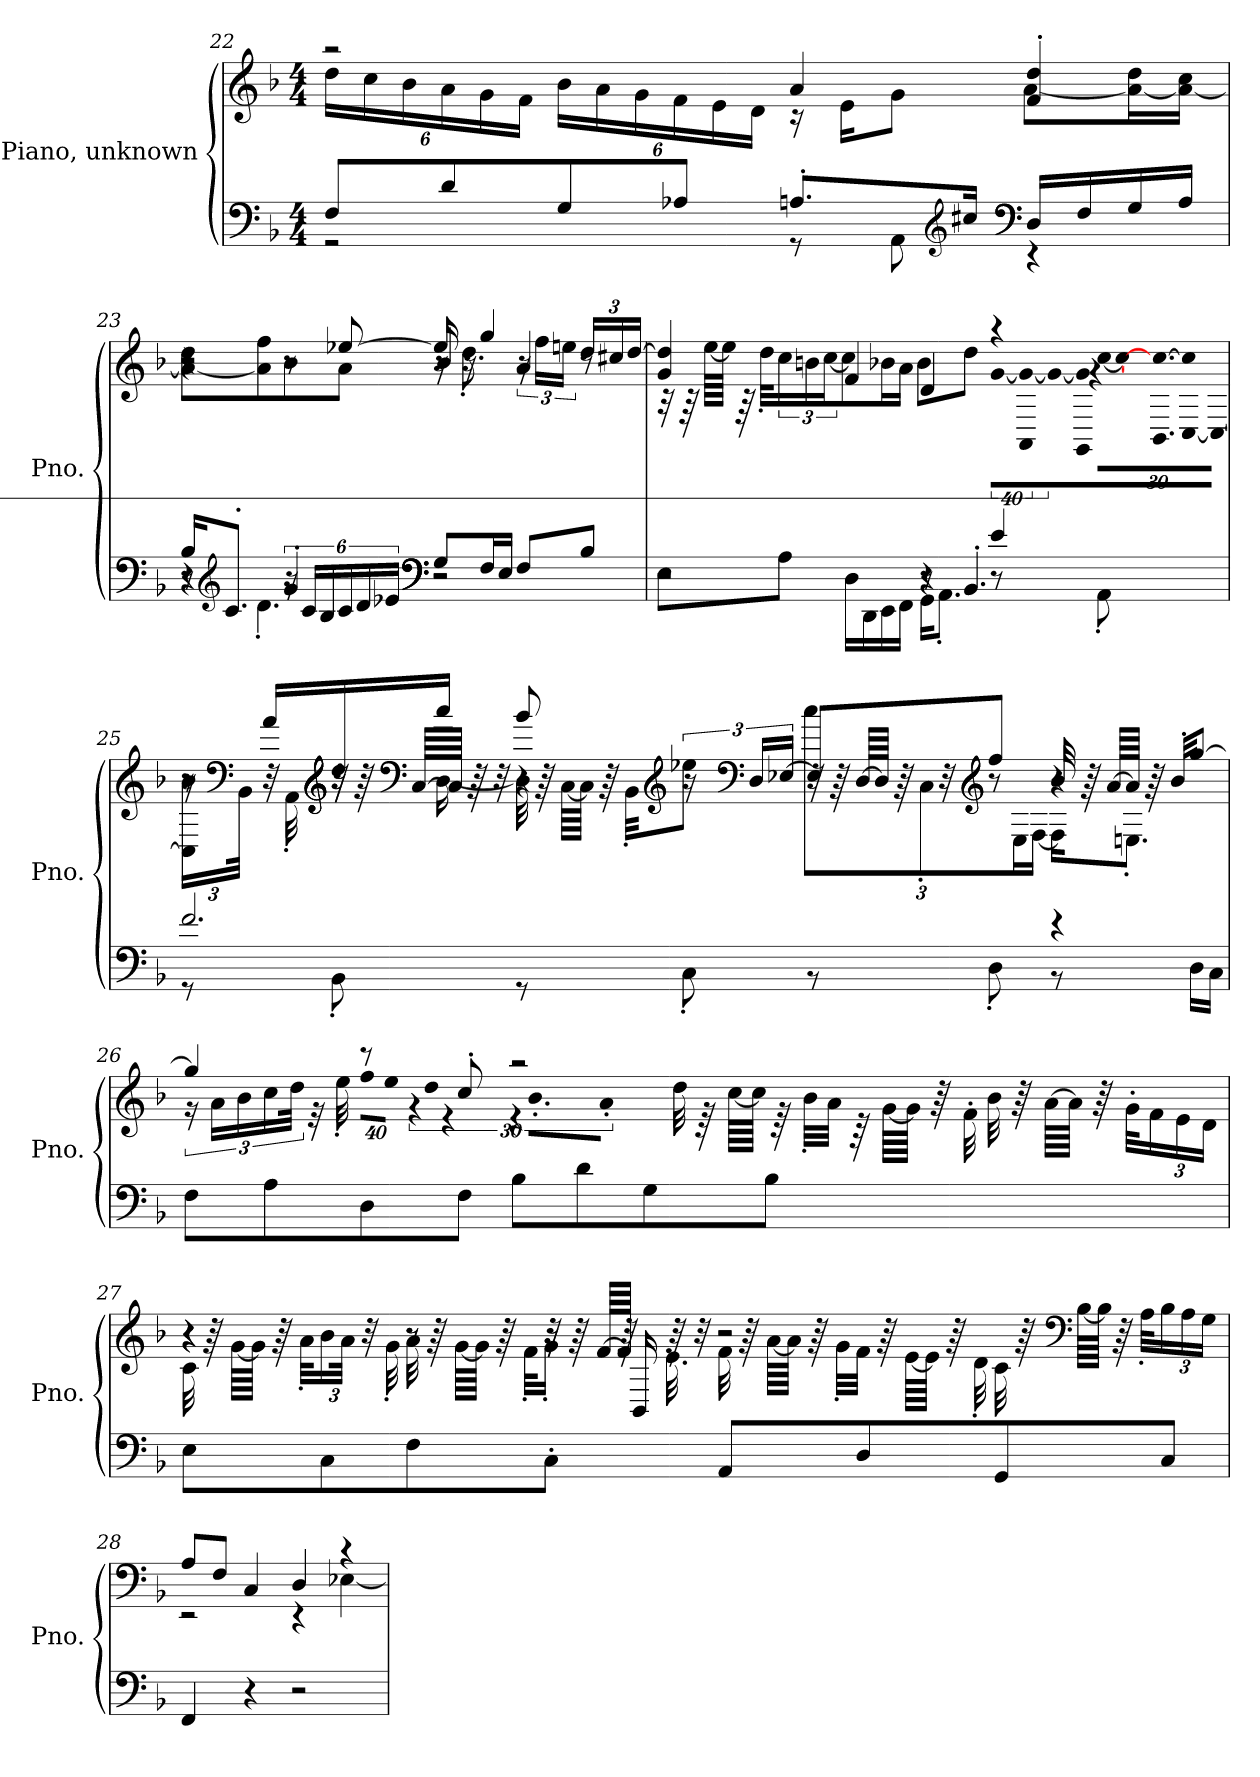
**kern	**kern
*part1	*part1
*staff2	*staff1
*I"Piano, unknown	*
*I'Pno.	*
!!LO:LB:g=z
*clefF4	*clefG2
*k[b-]	*k[b-]
*M4/4	*M4/4
=22	=22
*^	*^
*	*	*	*Xbrackettup
8F/L	2r	2r	24dd\LL
.	.	.	24cc\
.	.	.	24b-\
8d/	.	.	24a\
.	.	.	24g\
.	.	.	24f\JJ
8G/	.	.	24b-\LL
.	.	.	24a\
.	.	.	24g\
8A-X/J	.	.	24f\
.	.	.	24e\
.	.	.	24d\JJ
8.An'/L	8r	4a/	16r
.	.	.	16e\KL
.	8AA\	.	8g\J
*clefG2	*	*	*
16cc#X/Jk	.	.	.
*clefF4	*	*	*
16D/LL	4r	4f/' 4dd/'	[8a\L
16F/	.	.	.
16G/	.	.	16a\_ 16dd\L
16A/JJ	.	.	16a\_ 16cc\JJ
!!LO:LB:g=z
=23	=23	=23	=23
*	*^	*	*^
4r	8r	16B-/KL	4r	8a\_ 8dd\L	2r
*clefG2	*	*	*	*	*
.	.	8.c'/J	.	.	.
.	4.d'\	.	.	8a\] 8ff\	.
4g'/	.	24r	8r	8b-\	.
.	.	24c/LL	.	.	.
.	.	24B-/	.	.	.
*	*	*Xbrackettup	*	*	*
.	.	24c/	[8ee-X/	8a\J	.
.	.	24d/	.	.	.
.	.	24e-X/JJ	.	.	.
*clefF4	*	*	*	*	*
2r	2r	8G/L	16ee-/]	16r	4b-/
.	.	.	16r	8.dd'\	.
.	.	16F/L	4gg/	.	.
.	.	16E/JJ	.	.	.
*	*	*	*	*brackettup	*
.	.	8F/L	.	24r	4a/
.	.	.	.	24ff\LL	.
.	.	.	.	24een\JJ	.
*	*	*	*Xbrackettup	*	*
.	.	8B-/J	24dd/LL	8r	.
.	.	.	24cc#X/	.	.
.	.	.	[24dd/JJ	.	.
*	*	*	*	*v	*v
!!LO:PB:g=z
=24	=24	=24	=24	=24
2r	8E\L	2r	4g/ 4dd/]	32r
.	.	.	.	64r
.	.	.	.	[64ee\LLLL
.	.	.	.	64ee\JJJJ]
.	.	.	.	64r
.	.	.	.	32dd'\KLL
.	8A\J	.	.	24cc\
.	.	.	.	24bn\
.	.	.	.	[24cc\J
.	16D\LL	.	4f/	8cc\]
.	16DD\	.	.	.
.	16EE\	.	.	16b-X\L
.	16FF\JJ	.	.	16a\JJ
4r	16GG\KL	8r	4d/	8b-\L
.	8.AA'\J	.	.	.
.	.	4.BB-'/	.	8dd\J
*	*	*	*	*brackettup
!	!	!	!	!LO:N:vis=32
4e/	8r	.	4r	[640%23g\LLL
!	!	!	!	!LO:N:vis=32
.	.	.	.	640%23AA\ 640%23g\_
!	!	!	!	!LO:N:vis=64
.	.	.	.	960%17g\L_
!	!	!	!	!LO:N:vis=64
.	.	.	.	960%17GG\ 960%17g\]JJJJ
!	!	!	!	!LO:N:vis=64
.	.	.	.	960%17r
!	!	!	!	!LO:N:vis=64
.	8AA'\	.	.	[960%17cc\LLLL
!	!	!	!	!LO:N:vis=64
.	.	.	.	960%17cc\J_
.	.	.	.	1920ryy
!	!	!	!	!LO:N:vis=32.
.	.	.	.	1920%103BB-\ 1920%103cc\_
!	!	!	!	!LO:N:vis=64
.	.	.	.	[960%17C\ 960%17cc\]L
!	!	!	!	!LO:N:vis=64
.	.	.	.	960%17C\JJJJ_
*	*v	*v	*	*
!!LO:LB:g=z
=25	=25	=25	=25
*	*	*	*Xbrackettup
*	*	*	*^
2.f/	8r	16r	24C\] 24b-\LL	8r
*	*	*clefF4	*	*
.	.	.	48BB-\JJk	.
.	.	16a/LL	32r	.
.	.	.	32AA'\	.
*	*	*clefG2	*	*
.	8BB-'\	16dd/	16r	32r
.	.	.	.	64r
*	*	*clefF4	*	*
.	.	.	.	[64C/LLLL
.	.	16cc/JJ	[16D\	64C/JJJJ]
.	.	.	.	64r
.	.	.	.	32r
.	8r	8b-/	32D\]	4r
.	.	.	64r	.
.	.	.	[64C\LLLL	.
.	.	.	64C\JJJJ]	.
.	.	.	64r	.
.	.	.	32BB-'\KKL	.
*	*	*clefG2	*	*
*	*	*brackettup	*	*
.	8C'\	24r	8ee-X\J	.
*	*	*clefF4	*	*
.	.	24D/LL	.	.
.	.	[24E-X/JJ	.	.
*	*	*	*Xbrackettup	*
.	8r	8E-/L]	12cc\L	32r
.	.	.	.	64r
.	.	.	.	[64D/LLLL
.	.	.	.	64D/JJJJ]
.	.	.	.	64r
.	.	.	12C'\	.
.	.	.	.	32r
*	*	*clefG2	*	*
.	8D'\	8ff/J	.	8r
.	.	.	24E-\L	.
.	.	.	[24F\JJ	.
4r	8r	32b-/	16F\KL]	4r
.	.	64r	.	.
.	.	[64a/LLLL	.	.
.	.	64a/JJJJ]	8.En'\J	.
.	.	64r	.	.
.	.	32b-'/KKL	.	.
.	16D\LL	[8gg/J	.	.
.	16C\JJ	.	.	.
*v	*v	*	*	*
*	*	*v	*v
!!LO:LB:g=z
=26	=26	=26
*	*	*brackettup
8F\L	4gg/]	24r
.	.	24a\LL
.	.	24b-\
*	*	*Xbrackettup
8A\	.	24cc\
.	.	48dd\JJk
.	.	32r
.	.	32ee'\
*	*	*brackettup
!	!	!LO:N:vis=32
8D\	8r	640%23ff\LLL
!	!	!LO:N:vis=32
.	.	640%23ee\JJJ
!	!	!LO:N:vis=64
.	.	960%17r
!	!	!LO:N:vis=64
.	.	960%17dd\
!	!	!LO:N:vis=32
.	.	640%23r
8F\J	8cc'/	.
!	!	!LO:N:vis=64
.	.	960%17r
!	!	!LO:N:vis=32.
.	.	1920%103b-'\LLL
!	!	!LO:N:vis=32
.	.	640%23a'\JJJ
8B-\L	2r	.
.	.	32dd\
.	.	64r
.	.	[64cc\LLLL
.	.	64cc\JJJJ]
.	.	64r
.	.	32b-'\LLL
8d\	.	.
.	.	32a\JJJ
.	.	64r
.	.	[64g\LLLL
.	.	64g\JJJJ]
.	.	64r
.	.	32f'\
8G\	.	.
.	.	32b-\
.	.	64r
.	.	[64a\LLLL
.	.	64a\JJJJ]
.	.	64r
.	.	32g'\KLL
8B-\J	.	.
*	*	*Xbrackettup
.	.	24f\
.	.	24e\
.	.	24d\JJ
1920ryy	1920ryy	.
!!LO:LB:g=z
=27	=27	=27
*	*	*^
8E\L	4r	32c\	4r
.	.	64r	.
.	.	[64g\LLLL	.
.	.	64g\JJJJ]	.
.	.	64r	.
.	.	32a'\KLL	.
8C\	.	24b-\	.
.	.	48a\JJk	.
.	.	32r	.
.	.	32g'\	.
8F\	8r	32a\	8r
.	.	64r	.
.	.	[64g\LLLL	.
.	.	64g\JJJJ]	.
.	.	64r	.
.	.	32f'\KLL	.
8C'\J	32r	16g'\JJ	16r
.	64r	.	.
.	[64f/LLLL	.	.
.	64f/JJJJ]	64r	16BB-/
.	64r	32.e\	.
.	32r	.	.
8AA/L	2r	32f\	2r
.	.	64r	.
.	.	[64a\LLLL	.
.	.	64a\JJJJ]	.
.	.	64r	.
.	.	32g'\LLL	.
8D/	.	32f\JJJ	.
.	.	64r	.
.	.	[64e\LLLL	.
.	.	64e\JJJJ]	.
.	.	64r	.
.	.	32d'\	.
8GG/	.	32c\	.
.	.	64r	.
*	*clefF4	*	*
.	.	[64B-\LLLL	.
.	.	64B-\JJJJ]	.
.	.	64r	.
.	.	32A'\KLL	.
8C/J	.	24B-\	.
.	.	24A\	.
.	.	24G\JJ	.
*	*	*v	*v
!!LO:LB:g=z
=28	=28	=28
4FF/	8A/L	2r
.	8F/J	.
4r	4C/	.
2r	4D/	4r
.	4r	[4E-X\
*	*v	*v
=	=
*-	*-
